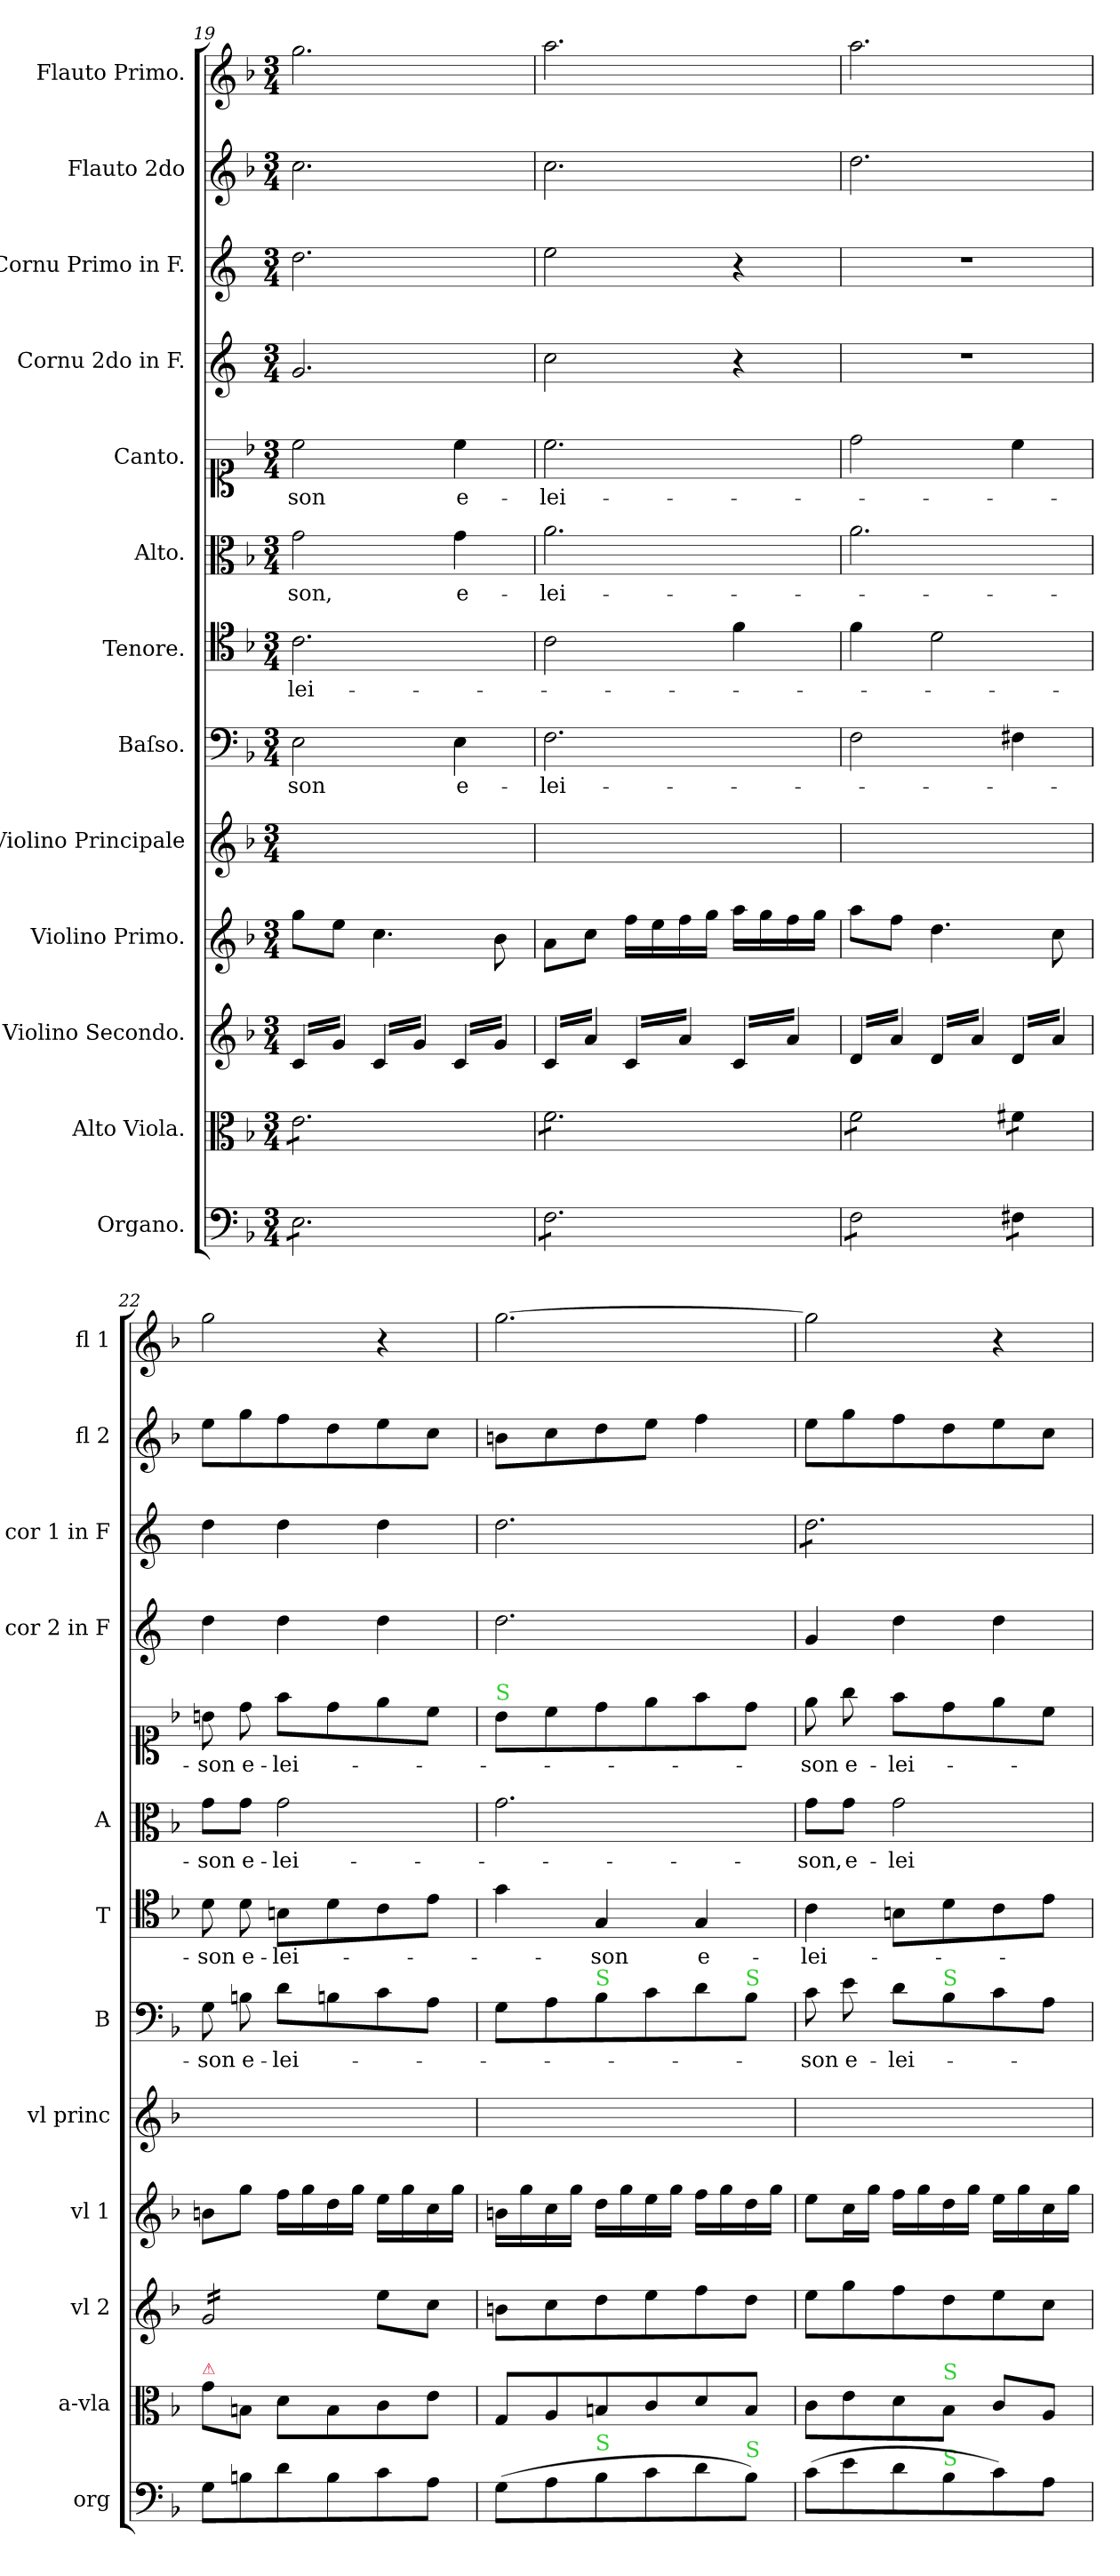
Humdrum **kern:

**kern	**kern	**kern	**kern	**kern	**kern	**text	**kern	**text	**kern	**text	**kern	**text	**kern	**kern	**kern	**kern
*part13	*part12	*part11	*part10	*part9	*part8	*part8	*part7	*part7	*part6	*part6	*part5	*part5	*part4	*part3	*part2	*part1
*staff13	*staff12	*staff11	*staff10	*staff9	*staff8	*staff8	*staff7	*staff7	*staff6	*staff6	*staff5	*staff5	*staff4	*staff3	*staff2	*staff1
*I"Organo.	*I"Alto Viola.	*I"Violino Secondo.	*I"Violino Primo.	*I"Violino Principale	*I"Baſso.	*	*I"Tenore.	*	*I"Alto.	*	*I"Canto.	*	*I"Cornu 2do in F.	*I"Cornu Primo in F.	*I"Flauto 2do	*I"Flauto Primo.
*I'org	*I'a-vla	*I'vl 2	*I'vl 1	*I'vl princ	*I'B	*	*I'T	*	*I'A	*	*	*	*I'cor 2 in F	*I'cor 1 in F	*I'fl 2	*I'fl 1
*clefF4	*clefC3	*clefG2	*clefG2	*clefG2	*clefF4	*	*clefC4	*	*clefC3	*	*clefC1	*	*clefG2	*clefG2	*clefG2	*clefG2
*	*	*	*	*	*	*	*	*	*	*	*	*	*ITrd4c7	*ITrd4c7	*	*
*k[b-]	*k[b-]	*k[b-]	*k[b-]	*k[b-]	*k[b-]	*	*k[b-]	*	*k[b-]	*	*k[b-]	*	*k[b-]	*k[b-]	*k[b-]	*k[b-]
*F:	*F:	*F:	*F:	*F:	*F:	*	*F:	*	*F:	*	*F:	*	*F:	*F:	*F:	*F:
*M3/4	*M3/4	*M3/4	*M3/4	*M3/4	*M3/4	*	*M3/4	*	*M3/4	*	*M3/4	*	*M3/4	*M3/4	*M3/4	*M3/4
=19	=19	=19	=19	=19	=19	=19	=19	=19	=19	=19	=19	=19	=19	=19	=19	=19
!	!	!	!	!	!	!	!	!	!	!LO:LY:i	!	!LO:LY:i	!	!	!	!
*tremolo	*	*	*	*	*	*	*	*	*	*	*	*	*	*	*	*
*	*tremolo	*	*	*	*	*	*	*	*	*	*	*	*	*	*	*
*	*	*tremolo	*	*	*	*	*	*	*	*	*	*	*	*	*	*
8E\L	8e\L	16c/LL	8gg\L	2.ryy	2E\	-son	2.c\	-lei-	2g\	-son,	2cc\	son	2.c/	2.g\	2.cc\	2.gg\
.	.	16g/	.	.	.	.	.	.	.	.	.	.	.	.	.	.
8E\	8e\	16c/	8ee\J	.	.	.	.	.	.	.	.	.	.	.	.	.
.	.	16g/JJ	.	.	.	.	.	.	.	.	.	.	.	.	.	.
8E\	8e\	16c/LL	4.cc\	.	.	.	.	.	.	.	.	.	.	.	.	.
.	.	16g/	.	.	.	.	.	.	.	.	.	.	.	.	.	.
8E\	8e\	16c/	.	.	.	.	.	.	.	.	.	.	.	.	.	.
.	.	16g/JJ	.	.	.	.	.	.	.	.	.	.	.	.	.	.
8E\	8e\	16c/LL	.	.	4E\	e-	.	.	4g\	e-	4cc\	e-	.	.	.	.
.	.	16g/	.	.	.	.	.	.	.	.	.	.	.	.	.	.
8E\J	8e\J	16c/	8b-\	.	.	.	.	.	.	.	.	.	.	.	.	.
.	.	16g/JJ	.	.	.	.	.	.	.	.	.	.	.	.	.	.
=20	=20	=20	=20	=20	=20	=20	=20	=20	=20	=20	=20	=20	=20	=20	=20	=20
8F\L	8f\L	16c/LL	8a\L	2.ryy	2.F\	-lei-	2c\	.	2.a\	-lei-	2.cc\	-lei-	2f\	2a\	2.cc\	2.aa\
.	.	16a/	.	.	.	.	.	.	.	.	.	.	.	.	.	.
8F\	8f\	16c/	8cc\J	.	.	.	.	.	.	.	.	.	.	.	.	.
.	.	16a/JJ	.	.	.	.	.	.	.	.	.	.	.	.	.	.
8F\	8f\	16c/LL	16ff\LL	.	.	.	.	.	.	.	.	.	.	.	.	.
.	.	16a/	16ee\	.	.	.	.	.	.	.	.	.	.	.	.	.
8F\	8f\	16c/	16ff\	.	.	.	.	.	.	.	.	.	.	.	.	.
.	.	16a/JJ	16gg\JJ	.	.	.	.	.	.	.	.	.	.	.	.	.
8F\	8f\	16c/LL	16aa\LL	.	.	.	4f\	.	.	.	.	.	4r	4r	.	.
.	.	16a/	16gg\	.	.	.	.	.	.	.	.	.	.	.	.	.
8F\J	8f\J	16c/	16ff\	.	.	.	.	.	.	.	.	.	.	.	.	.
.	.	16a/JJ	16gg\JJ	.	.	.	.	.	.	.	.	.	.	.	.	.
=21	=21	=21	=21	=21	=21	=21	=21	=21	=21	=21	=21	=21	=21	=21	=21	=21
8F\L	8f\L	16d/LL	8aa\L	2.ryy	2F\	.	4f\	.	2.a\	.	2dd\	.	2.r	2.r	2.dd\	2.aa\
.	.	16a/	.	.	.	.	.	.	.	.	.	.	.	.	.	.
8F\	8f\	16d/	8ff\J	.	.	.	.	.	.	.	.	.	.	.	.	.
.	.	16a/JJ	.	.	.	.	.	.	.	.	.	.	.	.	.	.
8F\	8f\	16d/LL	4.dd\	.	.	.	2d\	.	.	.	.	.	.	.	.	.
.	.	16a/	.	.	.	.	.	.	.	.	.	.	.	.	.	.
8F\J	8f\J	16d/	.	.	.	.	.	.	.	.	.	.	.	.	.	.
.	.	16a/JJ	.	.	.	.	.	.	.	.	.	.	.	.	.	.
8F#X\L	8f#X\L	16d/LL	.	.	4F#X\	.	.	.	.	.	4cc\	.	.	.	.	.
.	.	16a/	.	.	.	.	.	.	.	.	.	.	.	.	.	.
8F#X\J	8f#X\J	16d/	8cc\	.	.	.	.	.	.	.	.	.	.	.	.	.
*	*Xtremolo	*	*	*	*	*	*	*	*	*	*	*	*	*	*	*
*Xtremolo	*	*	*	*	*	*	*	*	*	*	*	*	*	*	*	*
.	.	16a/JJ	.	.	.	.	.	.	.	.	.	.	.	.	.	.
=22	=22	=22	=22	=22	=22	=22	=22	=22	=22	=22	=22	=22	=22	=22	=22	=22
!	!LO:TX:a:color=crimson:t=⚠	!	!	!	!	!	!	!	!	!	!	!	!	!	!	!
8G\L	8g\L	16g/LL	8bn\L	2.ryy	8G\	-son	8d\	-son	8g\L	-son	8bn\	-son	4g\	4g\	8ee\L	2gg\
.	.	16g/	.	.	.	.	.	.	.	.	.	.	.	.	.	.
!	!	!	!	!	!	!	!	!	!	!LO:LY:i	!	!	!	!	!	!
8Bn\	8Bn\J	16g/	8gg\J	.	8Bn\	e-	8d\	e-	8g\J	e-	8dd\	e-	.	.	8gg\	.
.	.	16g/	.	.	.	.	.	.	.	.	.	.	.	.	.	.
!	!	!	!	!	!	!	!	!	!	!LO:LY:i	!	!	!	!	!	!
8d\	8d\L	16g/	16ff\LL	.	8d\L	-lei-	8Bn\L	-lei-	2g\	-lei-	8ff\L	-lei-	4g\	4g\	8ff\	.
.	.	16g/	16gg\	.	.	.	.	.	.	.	.	.	.	.	.	.
8B\	8B\	16g/	16dd\	.	8Bn\	.	8d\	.	.	.	8dd\	.	.	.	8dd\	.
.	.	16g/JJ	16gg\JJ	.	.	.	.	.	.	.	.	.	.	.	.	.
*	*	*Xtremolo	*	*	*	*	*	*	*	*	*	*	*	*	*	*
8c\	8c\	8ee\L	16ee\LL	.	8c\	.	8c\	.	.	.	8ee\	.	4g\	4g\	8ee\	4r
.	.	.	16gg\	.	.	.	.	.	.	.	.	.	.	.	.	.
8A\J	8e\J	8cc\J	16cc\	.	8A\J	.	8e\J	.	.	.	8cc\J	.	.	.	8cc\J	.
.	.	.	16gg\JJ	.	.	.	.	.	.	.	.	.	.	.	.	.
=23	=23	=23	=23	=23	=23	=23	=23	=23	=23	=23	=23	=23	=23	=23	=23	=23
!	!	!	!	!	!	!	!	!	!	!	!LO:TX:a:color=limegreen:t=S	!	!	!	!	!
(8G\L	8G/L	8bn\L	16bn\LL	2.ryy	8G\L	.	4g\	.	2.g\	.	8b-\L	.	2.g\	2.g\	8bn\L	[2.gg\
.	.	.	16gg\	.	.	.	.	.	.	.	.	.	.	.	.	.
8A\	8A/	8cc\	16cc\	.	8A\	.	.	.	.	.	8cc\	.	.	.	8cc\	.
.	.	.	16gg\JJ	.	.	.	.	.	.	.	.	.	.	.	.	.
!	!	!	!	!	!LO:TX:a:color=limegreen:t=S	!	!	!	!	!	!	!	!	!	!	!
!LO:TX:a:color=limegreen:t=S	!	!	!	!	!	!	!	!	!	!	!	!	!	!	!	!
8B-\	8Bn/	8dd\	16dd\LL	.	8B-\	.	4G/	-son	.	.	8dd\	.	.	.	8dd\	.
.	.	.	16gg\	.	.	.	.	.	.	.	.	.	.	.	.	.
8c\	8c/	8ee\	16ee\	.	8c\	.	.	.	.	.	8ee\	.	.	.	8ee\J	.
.	.	.	16gg\JJ	.	.	.	.	.	.	.	.	.	.	.	.	.
8d\	8d/	8ff\	16ff\LL	.	8d\	.	4G/	e-	.	.	8ff\	.	.	.	4ff\	.
.	.	.	16gg\	.	.	.	.	.	.	.	.	.	.	.	.	.
!	!	!	!	!	!LO:TX:a:color=limegreen:t=S	!	!	!	!	!	!	!	!	!	!	!
!LO:TX:a:color=limegreen:t=S	!	!	!	!	!	!	!	!	!	!	!	!	!	!	!	!
8B-\J)	8B/J	8dd\J	16dd\	.	8B-\J	.	.	.	.	.	8dd\J	.	.	.	.	.
.	.	.	16gg\JJ	.	.	.	.	.	.	.	.	.	.	.	.	.
=24	=24	=24	=24	=24	=24	=24	=24	=24	=24	=24	=24	=24	=24	=24	=24	=24
!	!	!	!	!	!	!	!	!	!	!LO:LY:i	!	!	!	!	!	!
*	*	*	*	*	*	*	*	*	*	*	*	*	*	*tremolo	*	*
(8c\L	8c\L	8ee\L	8ee\L	2.ryy	8c\	-son	4c\	-lei-	8g\L	-son,	8ee\	-son	4c/	8g\L	8ee\L	2gg\]
!	!	!	!	!	!	!	!	!	!	!LO:LY:i	!	!	!	!	!	!
8e\	8e\	8gg\	16cc\L	.	8e\	e-	.	.	8g\J	e-	8gg\	e-	.	8g\	8gg\	.
.	.	.	16gg\JJ	.	.	.	.	.	.	.	.	.	.	.	.	.
!	!	!	!	!	!	!	!	!	!	!LO:LY:i	!	!	!	!	!	!
8d\	8d\	8ff\	16ff\LL	.	8d\L	-lei-	8Bn\L	.	2g\	-lei-	8ff\L	-lei-	4g\	8g\	8ff\	.
.	.	.	16gg\	.	.	.	.	.	.	.	.	.	.	.	.	.
!	!	!	!	!	!LO:TX:a:color=limegreen:t=S	!	!	!	!	!	!	!	!	!	!	!
!	!LO:TX:a:color=limegreen:t=S	!	!	!	!	!	!	!	!	!	!	!	!	!	!	!
!LO:TX:a:color=limegreen:t=S	!	!	!	!	!	!	!	!	!	!	!	!	!	!	!	!
8B-\	8B-\J	8dd\	16dd\	.	8B-\	.	8d\	.	.	.	8dd\	.	.	8g\	8dd\	.
.	.	.	16gg\JJ	.	.	.	.	.	.	.	.	.	.	.	.	.
8c\)	8c/L	8ee\	16ee\LL	.	8c\	.	8c\	.	.	.	8ee\	.	4g\	8g\	8ee\	4r
.	.	.	16gg\	.	.	.	.	.	.	.	.	.	.	.	.	.
8A\J	8A/J	8cc\J	16cc\	.	8A\J	.	8e\J	.	.	.	8cc\J	.	.	8g\J	8cc\J	.
*	*	*	*	*	*	*	*	*	*	*	*	*	*	*Xtremolo	*	*
.	.	.	16gg\JJ	.	.	.	.	.	.	.	.	.	.	.	.	.
=	=	=	=	=	=	=	=	=	=	=	=	=	=	=	=	=
*-	*-	*-	*-	*-	*-	*-	*-	*-	*-	*-	*-	*-	*-	*-	*-	*-
